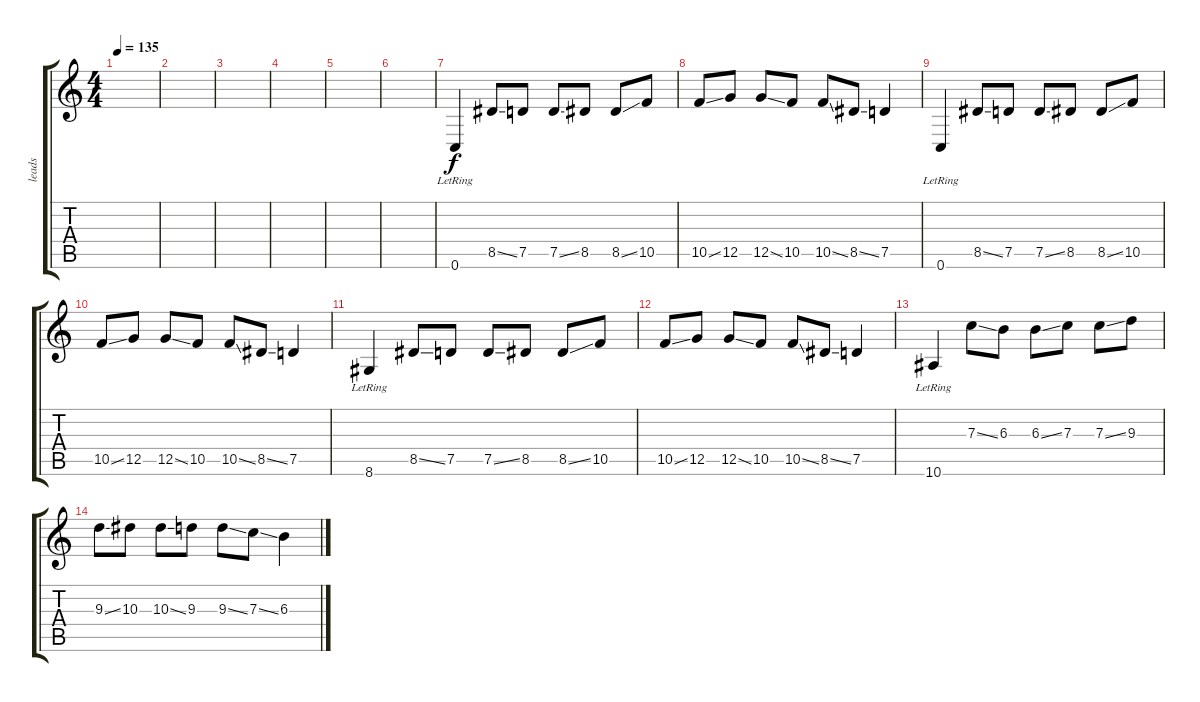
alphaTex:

\track ("leads" "leads") {instrument distortionguitar}
\staff {score tabs}
\tuning (D4 A3 F3 C3 G2 C2) {hide}
\ts (4 4)
\tempo 135
\clef g2
\ks c
|
|
|
|
|
|
0.6{lr}.4 8.5{ss}.8 7.5.8 7.5{ss}.8 8.5.8 8.5{ss}.8 10.5.8 |
10.5{ss}.8 12.5.8 12.5{ss}.8 10.5.8 10.5{ss}.8 8.5{ss}.8 7.5.4 |
0.6{lr}.4 8.5{ss}.8 7.5.8 7.5{ss}.8 8.5.8 8.5{ss}.8 10.5.8 |
10.5{ss}.8 12.5.8 12.5{ss}.8 10.5.8 10.5{ss}.8 8.5{ss}.8 7.5.4 |
8.6{lr}.4 8.5{ss}.8 7.5.8 7.5{ss}.8 8.5.8 8.5{ss}.8 10.5.8 |
10.5{ss}.8 12.5.8 12.5{ss}.8 10.5.8 10.5{ss}.8 8.5{ss}.8 7.5.4 |
10.6{lr}.4 7.3{ss}.8 6.3.8 6.3{ss}.8 7.3.8 7.3{ss}.8 9.3.8 |
9.3{ss}.8 10.3.8 10.3{ss}.8 9.3.8 9.3{ss}.8 7.3{ss}.8 6.3.4
